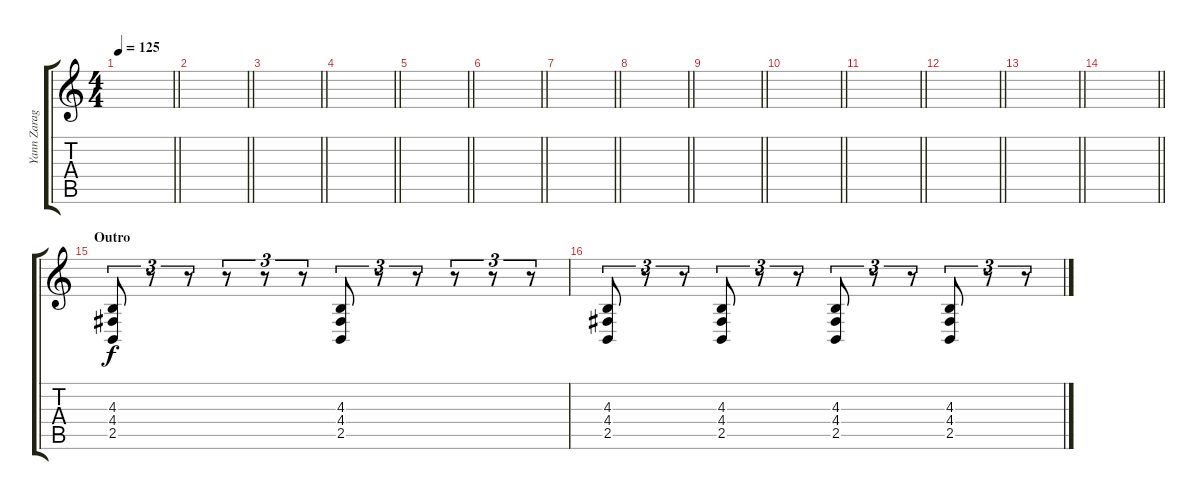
\track ("Yann Zaragoza" "Yann Zarag") {instrument brightacousticpiano}
\staff {score tabs}
\tuning (E4 B3 G3 D3 A2 E2) {hide}
\ts (4 4)
\tempo 125
\clef g2
\barLineRight lightlight
\ks c
|
\barLineRight lightlight
|
\barLineRight lightlight
|
\barLineRight lightlight
|
\barLineRight lightlight
|
\barLineRight lightlight
|
\barLineRight lightlight
|
\barLineRight lightlight
|
\barLineRight lightlight
|
\barLineRight lightlight
|
\barLineRight lightlight
|
\barLineRight lightlight
|
\barLineRight lightlight
|
\barLineRight lightlight
|
\section ("" "Outro")
(4.3 4.4 2.5).8{tu (3 2)} r.8{tu (3 2)} r.8{tu (3 2)} r.8{tu (3 2)} r.8{tu (3 2)} r.8{tu (3 2)} (4.3 4.4 2.5).8{tu (3 2)} r.8{tu (3 2)} r.8{tu (3 2)} r.8{tu (3 2)} r.8{tu (3 2)} r.8{tu (3 2)} |
(4.3 4.4 2.5).8{tu (3 2)} r.8{tu (3 2)} r.8{tu (3 2)} (4.3 4.4 2.5).8{tu (3 2)} r.8{tu (3 2)} r.8{tu (3 2)} (4.3 4.4 2.5).8{tu (3 2)} r.8{tu (3 2)} r.8{tu (3 2)} (4.3 4.4 2.5).8{tu (3 2)} r.8{tu (3 2)} r.8{tu (3 2)}
